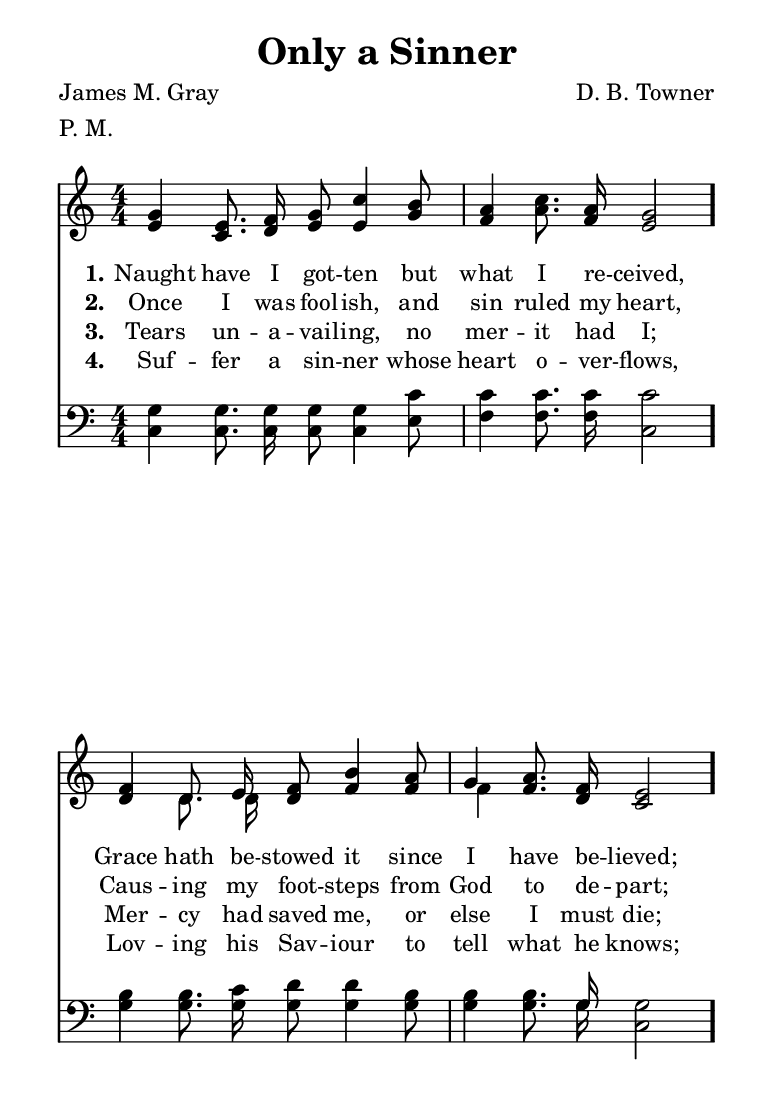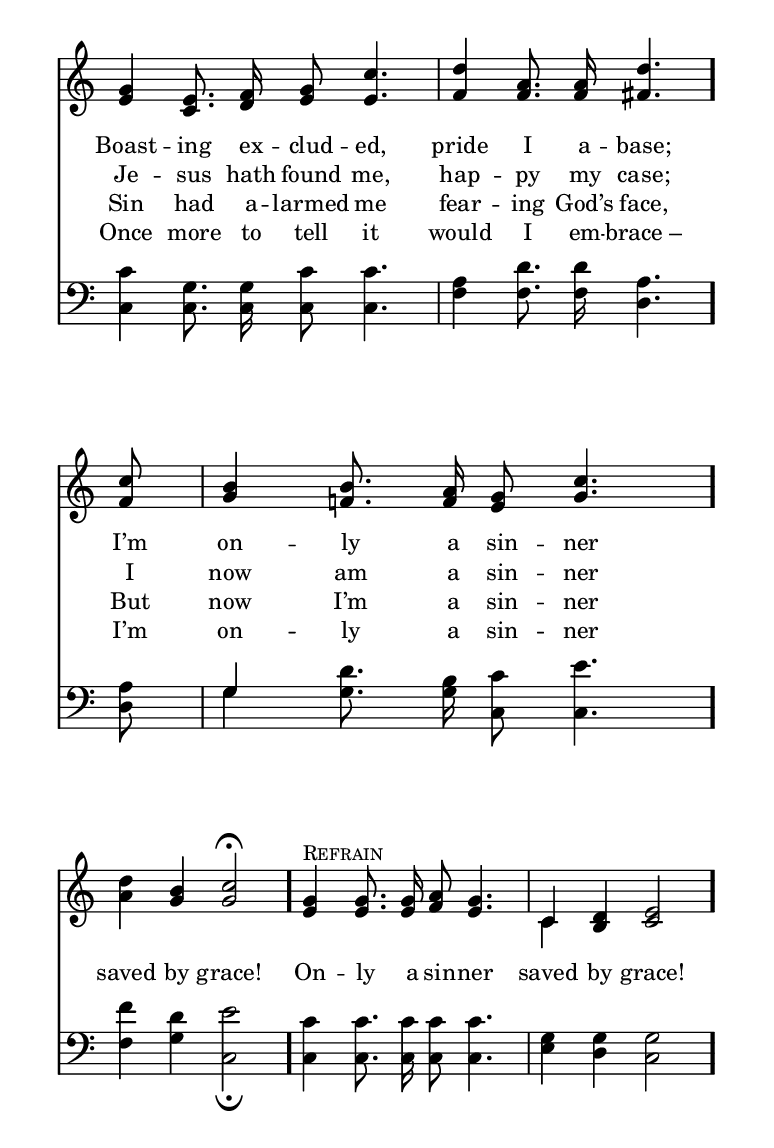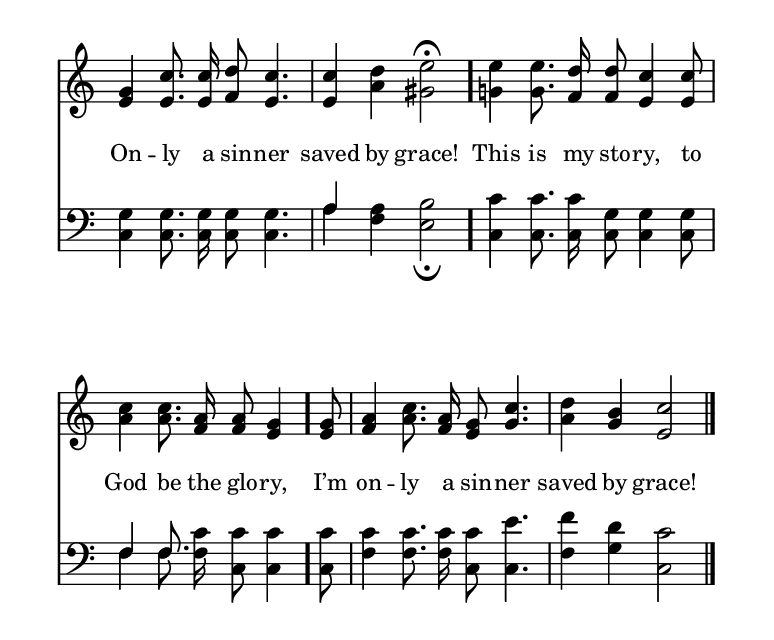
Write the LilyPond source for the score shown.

\include "common/global.ily"
\paper {
  \include "common/paper.ily"
}

\header{
  %gospel
  hymnnumber = "112"
  title = "Only a Sinner"
  tunename = ""
  meter = "P. M."
  poet = "James M. Gray"
  composer = "D. B. Towner" % Daniel B. Towner
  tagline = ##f
}

% for fermata in MIDI
ta = { \tempo 4=80 }
tb = { \tempo 4=40 }

patternAA = { \ta c4 c8. c16 c8 c4 c8 | c4 c8. c16 c2 }
patternAB = { \ta c4 c8. c16 c8 c4 c8 | c4 c8. c16 c8 c4 }

patternBA = { \ta c4 c8. c16 c8 c4. | c4 c8. c16 c4. }

patternCA = { \ta c8 | c4 c8. c16 c8 c4. | c4 c4 c2 }

patternDA = { \ta c4 c8. c16 c8 c4. | c4 c4 c2 }

global = {
  \include "common/overrides.ily"
  \override Staff.TimeSignature.style = #'numbered
  \time 4/4
  \override Score.MetronomeMark.transparent = ##t % hide all fermata changes too
  \ta
  \key c \major
  \autoBeamOff
}

notesSoprano = {
\global
\relative c'' {

  \changePitch \patternAA { g e f g c b | a c a g }
  \changePitch \patternAA { f d e f b a | g a f e }
  \changePitch \patternBA { g e f g c | d a a d }
  \changePitch \patternCA { c | b b a g c | d b \tb c \fermata \ta }

  << s^\markup { \small \caps "Refrain" }
  \changePitch \patternDA { g g g a g | c, d e } >>
  \changePitch \patternDA { g c c d c | c d \tb e \fermata \ta }
  \changePitch \patternAB { e e d d c c | c c a a g }
  \changePitch \patternCA { g | a c a g c | d b c }

  \bar "|."

}
}

notesAlto = {
\global
\relative e' {

  \changePitch \patternAA { e c d e e g | f a f e }
  \changePitch \patternAA { d d d d f f | f f d c }
  \changePitch \patternBA { e c d e e | f f f fis }
  \changePitch \patternCA { fis | g f! f e g | a g g }

  \changePitch \patternDA { e e e f e | c b c }
  \changePitch \patternDA { e e e f e | e a gis }
  \changePitch \patternAB { g! g f f e e | a a f f e }
  \changePitch \patternCA { e | f a f e g | a g e }

}
}

notesTenor = {
\global
\relative a {

  \changePitch \patternAA { g g g g g c | c c c c }
  \changePitch \patternAA { b b c d d b | b b g g }
  \changePitch \patternBA { c g g c c | a d d a }
  \changePitch \patternCA { a | g d' b c e | f d e }

  \changePitch \patternDA { c c c c c | g g g }
  \changePitch \patternDA { g g g g g | a a b }
  \changePitch \patternAB { c c c g g g | f f c' c c }
  \changePitch \patternCA { c | c c c c e | f d c }

}
}

notesBass = {
\global
\relative f {

  \changePitch \patternAA { c c c c c e | f f f c }
  \changePitch \patternAA { g' g g g g g | g g g c, }
  \changePitch \patternBA { c c c c c | f f f d }
  \changePitch \patternCA { d | g g g c, c | f g c,_\fermata }

  \changePitch \patternDA { c c c c c | e d c }
  \changePitch \patternDA { c c c c c | a' f e_\fermata }
  \changePitch \patternAB { c c c c c c | f f f c c }
  \changePitch \patternCA { c | f f f c c | f g c, }

}
}

Refrain = \lyricmode {

On -- ly a sin -- ner saved by grace! \bar "."
On -- ly a sin -- ner saved by grace! \bar "."
This is my sto -- ry, to God be the glo -- ry, \bar "."
I’m on -- ly a sin -- ner saved by grace! \bar "."

}

wordsA = \lyricmode {
\set stanza = "1."

Naught have I got -- ten but what I re -- ceived, \bar "."
Grace hath be -- stowed it since I have be -- lieved; \bar "."
Boast -- ing ex -- clud -- ed, pride I a -- base; \bar "."
% explicit break is desired in eogsized and letter
I’m on -- ly a sin -- ner \break \bar "." %LYRICS saved by grace!

}

wordsB = \lyricmode {
\set stanza = "2."

Once I was fool -- ish, and sin ruled my heart,
Caus -- ing my foot -- steps from God to de -- part;
Je -- sus hath found me, hap -- py my case;
I now am a sin -- ner saved by grace! \bar "."

\Refrain

}

wordsC = \lyricmode {
\set stanza = "3."

Tears un -- a -- vail -- ing, no mer -- it had I;
Mer -- cy had saved me, or else I must die;
Sin had a -- larmed me fear -- ing God’s face,
But now I’m a sin -- ner %LYRICS saved by grace!

}

wordsD = \lyricmode {
\set stanza = "4."

Suf -- fer a sin -- ner whose heart o -- ver -- flows,
Lov -- ing his Sav -- iour to tell what he knows;
Once more to tell it would I em -- brace_–
I’m on -- ly a sin -- ner %LYRICS saved by grace!

}

\score {
  \context ChoirStaff <<
    \context Staff = upper <<
      \set Staff.autoBeaming = ##f
      \set ChoirStaff.systemStartDelimiter = #'SystemStartBar
      \set ChoirStaff.printPartCombineTexts = ##f
      \partcombine #'(2 . 11) \notesSoprano \notesAlto
      \context NullVoice = sopranos { \voiceOne << \notesSoprano >> }
      \context Lyrics = one   \lyricsto sopranos \wordsA
      \context Lyrics = two   \lyricsto sopranos \wordsB
      \context Lyrics = three \lyricsto sopranos \wordsC
      \context Lyrics = four  \lyricsto sopranos \wordsD
    >>
    \context Staff = men <<
      \set Staff.autoBeaming = ##f
      \clef bass
      \set ChoirStaff.printPartCombineTexts = ##f
      \partcombine #'(2 . 11) \notesTenor \notesBass
    >>
  >>
  \layout {
    \include "common/layout.ily"
  }
  #(cond ((ly:get-option 'eog-midi-permitted) #{ \midi{
    \include "common/midi.ily"
  } #}))
}

\version "2.19.49"  % necessary for upgrading to future LilyPond versions.

% vi:set et ts=2 sw=2 ai nocindent syntax=lilypond:
